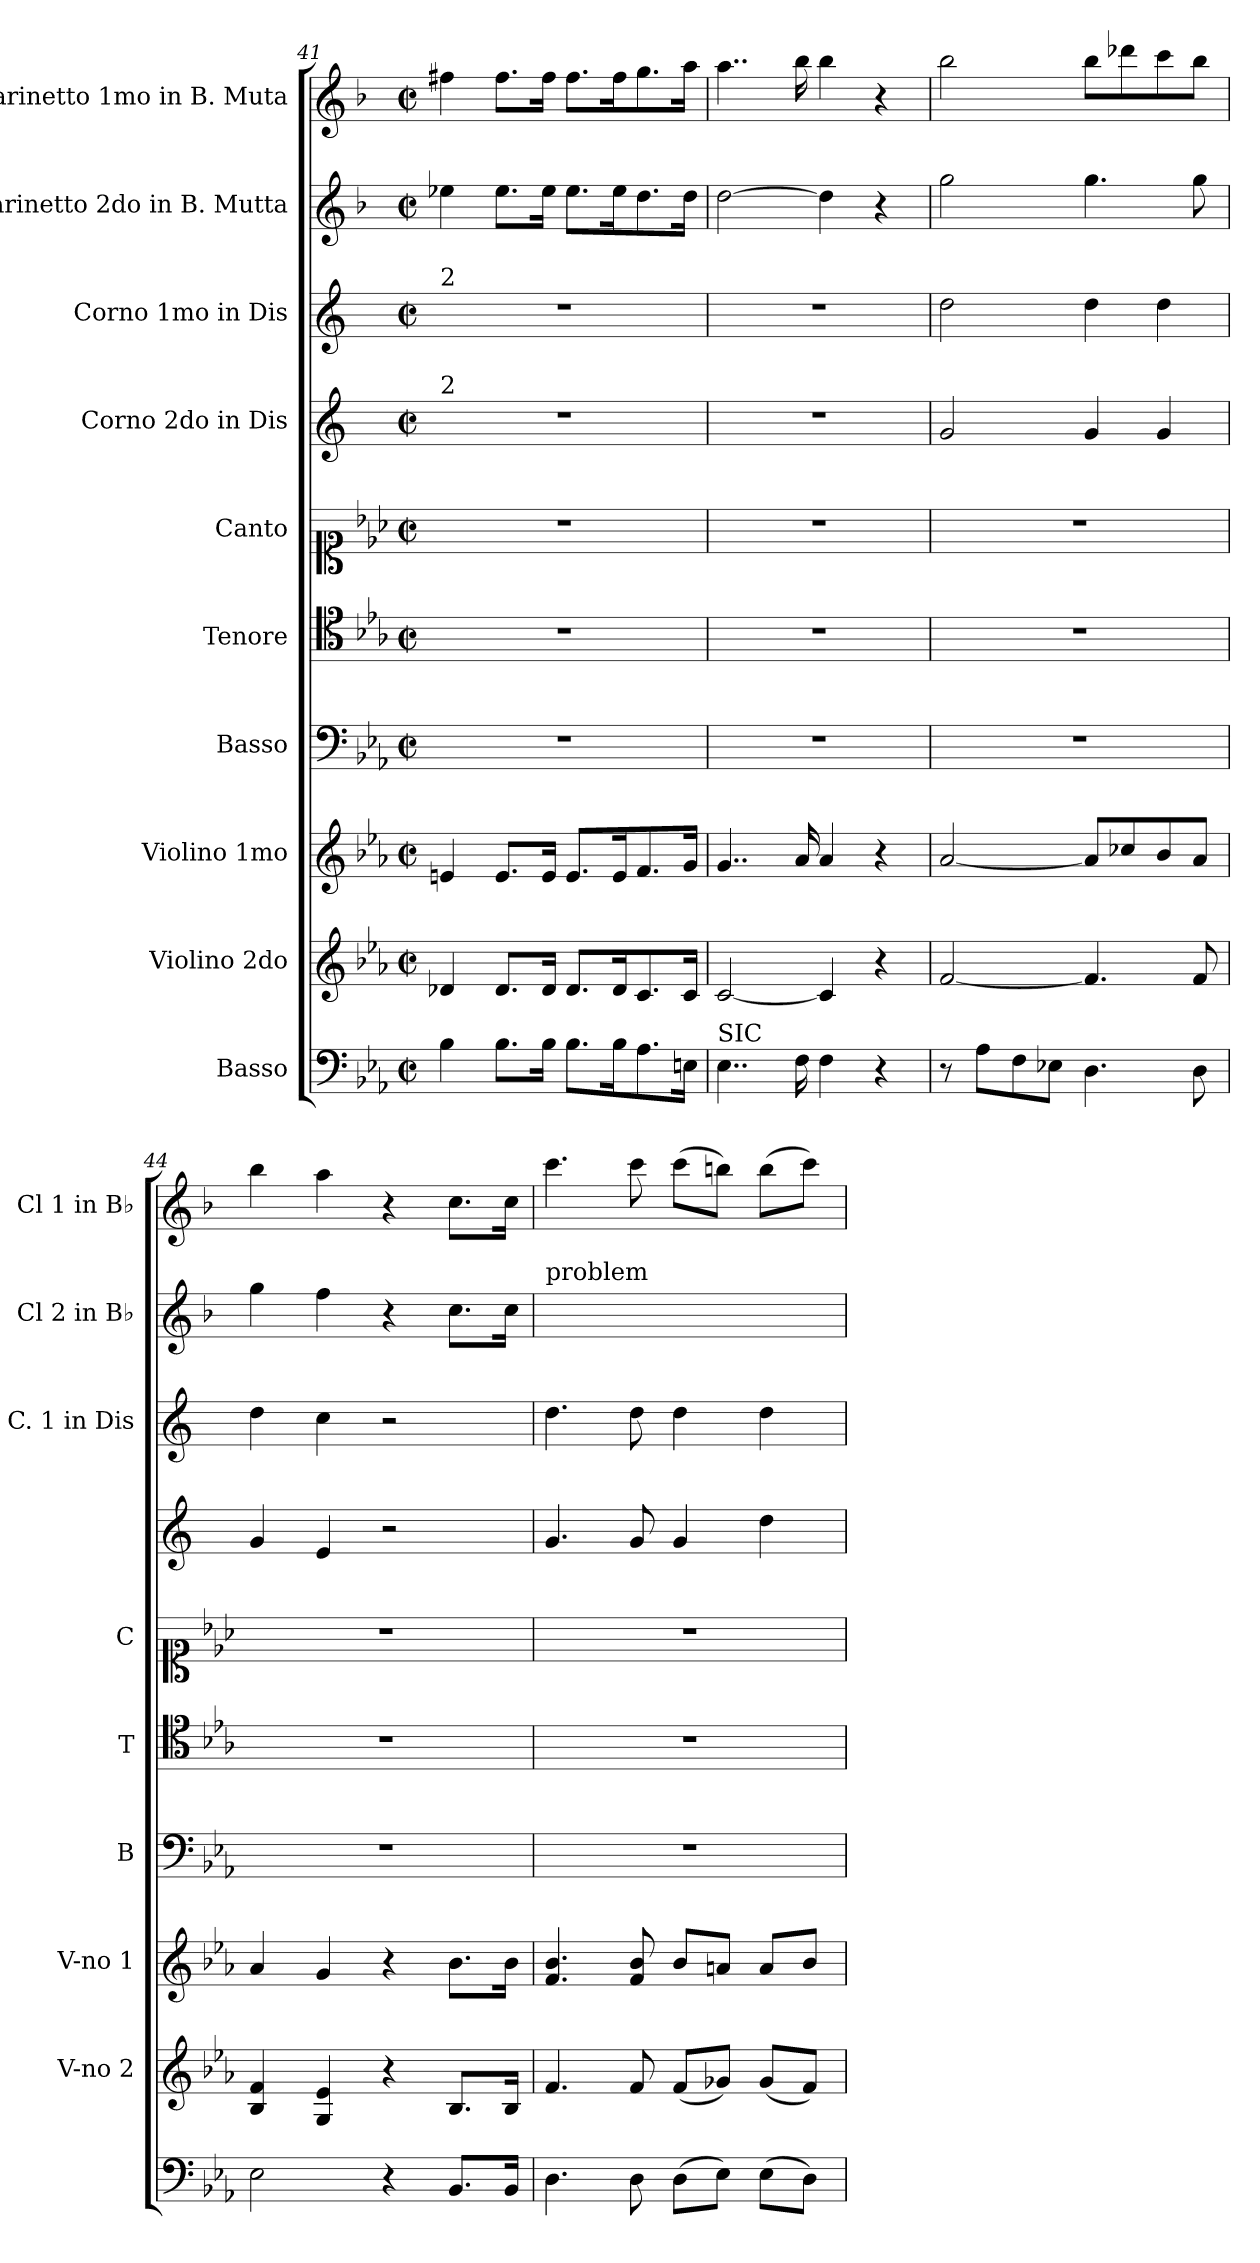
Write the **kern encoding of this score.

**kern	**kern	**kern	**kern	**kern	**kern	**kern	**kern	**kern	**kern
*part10	*part9	*part8	*part7	*part6	*part5	*part4	*part3	*part2	*part1
*staff10	*staff9	*staff8	*staff7	*staff6	*staff5	*staff4	*staff3	*staff2	*staff1
*I"Basso	*I"Violino 2do	*I"Violino 1mo	*I"Basso	*I"Tenore	*I"Canto	*I"Corno 2do in Dis	*I"Corno 1mo in Dis	*I"Clarinetto 2do in B. Mutta	*I"Clarinetto 1mo in B. Muta
*	*I'V-no 2	*I'V-no 1	*I'B	*I'T	*I'C	*	*I'C. 1 in Dis	*I'Cl 2 in B♭	*I'Cl 1 in B♭
*clefF4	*clefG2	*clefG2	*clefF4	*clefC4	*clefC1	*clefG2	*clefG2	*clefG2	*clefG2
*	*	*	*	*	*	*ITrd5c9	*ITrd5c9	*ITrd1c2	*ITrd1c2
*k[b-e-a-]	*k[b-e-a-]	*k[b-e-a-]	*k[b-e-a-]	*k[b-e-a-]	*k[b-e-a-]	*k[b-e-a-]	*k[b-e-a-]	*k[b-e-a-]	*k[b-e-a-]
*M2/2	*M2/2	*M2/2	*M2/2	*M2/2	*M2/2	*M2/2	*M2/2	*M2/2	*M2/2
*met(c|)	*met(c|)	*met(c|)	*met(c|)	*met(c|)	*met(c|)	*met(c|)	*met(c|)	*met(c|)	*met(c|)
=41	=41	=41	=41	=41	=41	=41	=41	=41	=41
!	!	!	!	!	!	!	!LO:TX:a:t=2	!	!
!	!	!	!	!	!	!LO:TX:a:t=2	!	!	!
4B-\	4d-X/	4en/	1r	1r	1r	1r	1r	4dd-X\	4een\
8.B-\L	8.d-/L	8.e/L	.	.	.	.	.	8.dd-\L	8.ee\L
16B-\Jk	16d-/Jk	16e/Jk	.	.	.	.	.	16dd-\Jk	16ee\Jk
8.B-\L	8.d-/L	8.e/L	.	.	.	.	.	8.dd-\L	8.ee\L
16B-\K	16d-/K	16e/K	.	.	.	.	.	16dd-\K	16ee\K
8.A-\	8.c/	8.f/	.	.	.	.	.	8.cc\	8.ff\
16En\Jk	16c/Jk	16g/Jk	.	.	.	.	.	16cc\Jk	16gg\Jk
=42	=42	=42	=42	=42	=42	=42	=42	=42	=42
!LO:TX:a:t=SIC	!	!	!	!	!	!	!	!	!
4..E-\	[2c/	4..g/	1r	1r	1r	1r	1r	[2cc\	4..gg\
16F\	.	16a-/	.	.	.	.	.	.	16aa-\
4F\	4c/]	4a-/	.	.	.	.	.	4cc\]	4aa-\
4r	4r	4r	.	.	.	.	.	4r	4r
=43	=43	=43	=43	=43	=43	=43	=43	=43	=43
8r	[2f/	[2a-/	1r	1r	1r	2B-/	2f\	2ff\	2aa-\
8A-\L	.	.	.	.	.	.	.	.	.
8F\	.	.	.	.	.	.	.	.	.
8E-X\J	.	.	.	.	.	.	.	.	.
4.D\	4.f/]	8a-/L]	.	.	.	4B-/	4f\	4.ff\	8aa-\L
.	.	8cc-X/	.	.	.	.	.	.	8ccc-X\
.	.	8b-/	.	.	.	4B-/	4f\	.	8bb-\
8D\	8f/	8a-/J	.	.	.	.	.	8ff\	8aa-\J
=44	=44	=44	=44	=44	=44	=44	=44	=44	=44
2E-\	4B-/ 4f/	4a-/	1r	1r	1r	4B-/	4f\	4ff\	4aa-\
.	4G/ 4e-/	4g/	.	.	.	4G/	4e-\	4ee-\	4gg\
4r	4r	4r	.	.	.	2r	2r	4r	4r
8.BB-/L	8.B-/L	8.b-\L	.	.	.	.	.	8.b-\L	8.b-\L
16BB-/Jk	16B-/Jk	16b-\Jk	.	.	.	.	.	16b-\Jk	16b-\Jk
=45	=45	=45	=45	=45	=45	=45	=45	=45	=45
!	!	!	!	!	!	!	!	!LO:TX:a:t=problem	!
4.D\	4.f/	4.f/ 4.b-/	1r	1r	1r	4.B-/	4.f\	4.ee-\yy	4.bb-\
8D\	8f/	8f/ 8b-/	.	.	.	8B-/	8f\	8ee-\yy	8bb-\
(8D\L	(8f/L	8b-/L	.	.	.	4B-/	4f\	8ee-\Lyy	(8bb-\L
8E-\J)	8g-X/J)	8an/J	.	.	.	.	.	8ff-X\Jyy	8aan\J)
(8E-\L	(8g-/L	8a/L	.	.	.	4f\	4f\	4ff-\yy	(8aa\L
8D\J)	8f/J)	8b-/J	.	.	.	.	.	.	8bb-\J)
=	=	=	=	=	=	=	=	=	=
*-	*-	*-	*-	*-	*-	*-	*-	*-	*-
